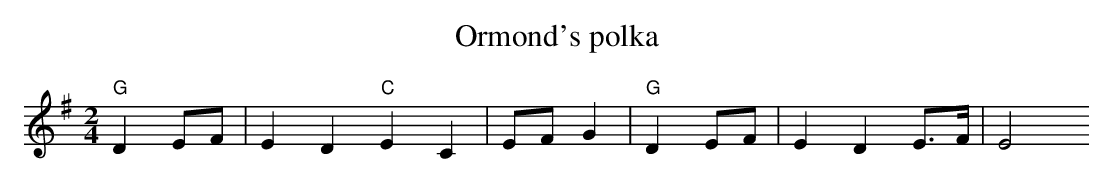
X:1
T: Ormond's polka
M: 2/4
L: 1/8
K: Gmaj
"G"D2 EF|E2D2 "C"E2C2|EF G2|"G"D2 EF|E2D2 E>F|E4
